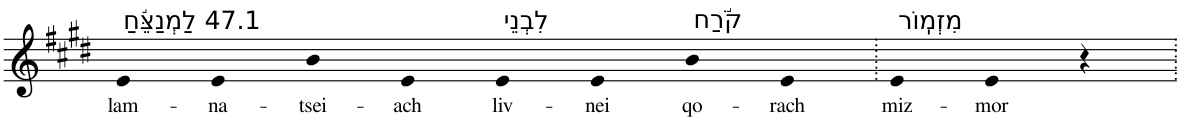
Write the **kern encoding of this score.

**kern	**text
*part1	*part1
*staff1	*staff1
*I"Piano	*
*I'Pno	*
*clefG2	*
*k[f#c#g#d#]	*
*E:	*
=1	=1
!LO:TX:a:t=47.1 לַמְנַצֵּ֬חַ	!
!	!LO:LY:b
4e	lam-
!	!LO:LY:b
4e	-na-
!	!LO:LY:b
4b	-tsei-
!	!LO:LY:b
4e	-ach
!LO:TX:a:t=לִבְנֵי	!
!	!LO:LY:b
4e	liv-
!	!LO:LY:b
4e	-nei
!LO:TX:a:t=קֹ֬רַח	!
!	!LO:LY:b
4b	qo-
!	!LO:LY:b
4e	-rach
=2.	=2.
!LO:TX:a:t=מִזְמֽוֹר	!
!	!LO:LY:b
4e	miz-
!	!LO:LY:b
4e	-mor
4r	.
=.	=.
*-	*-
